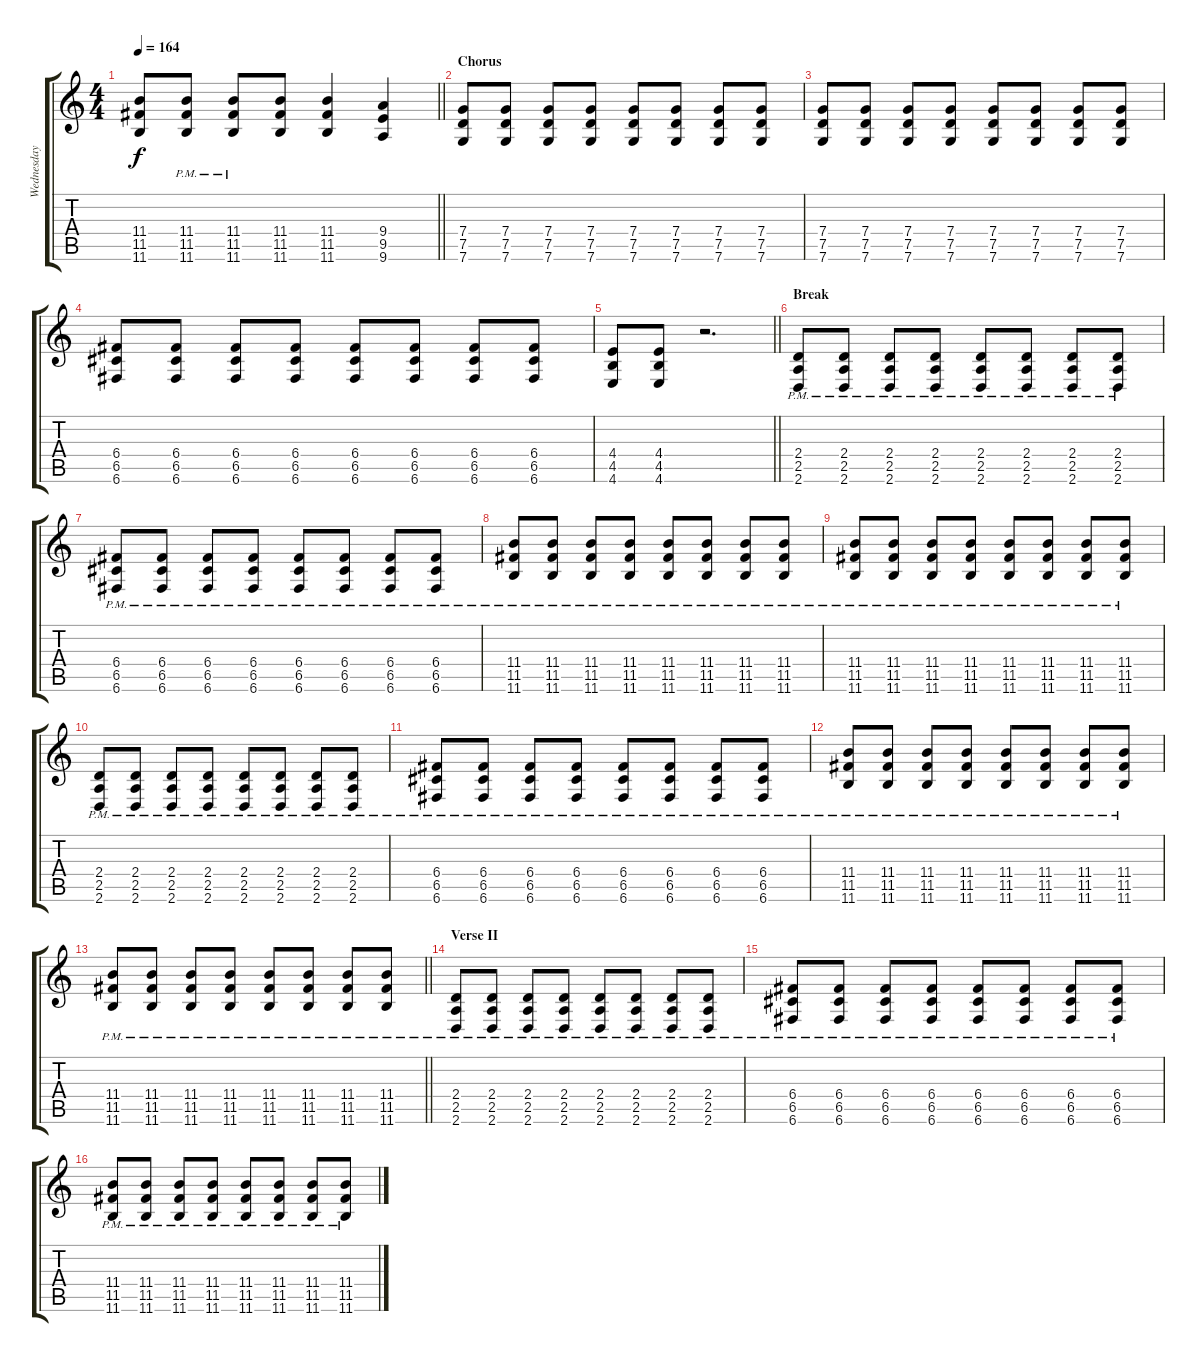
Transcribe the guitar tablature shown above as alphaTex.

\track ("Wednesday 13" "Wednesday ") {instrument distortionguitar}
\staff {score tabs}
\tuning (D4 A3 F3 C3 G2 C2) {hide}
\ts (4 4)
\tempo 164
\clef g2
\barLineRight lightlight
\ks c
(11.4 11.5 11.6).8{dy f} (11.4{pm} 11.5{pm} 11.6{pm}).8 (11.4{pm} 11.5{pm} 11.6{pm}).8 (11.4 11.5 11.6).8 (11.4 11.5 11.6).4 (9.4 9.5 9.6).4 |
\section ("" "Chorus")
(7.4 7.5 7.6).8 (7.4 7.5 7.6).8 (7.4 7.5 7.6).8 (7.4 7.5 7.6).8 (7.4 7.5 7.6).8 (7.4 7.5 7.6).8 (7.4 7.5 7.6).8 (7.4 7.5 7.6).8 |
(7.4 7.5 7.6).8 (7.4 7.5 7.6).8 (7.4 7.5 7.6).8 (7.4 7.5 7.6).8 (7.4 7.5 7.6).8 (7.4 7.5 7.6).8 (7.4 7.5 7.6).8 (7.4 7.5 7.6).8 |
(6.4 6.5 6.6).8 (6.4 6.5 6.6).8 (6.4 6.5 6.6).8 (6.4 6.5 6.6).8 (6.4 6.5 6.6).8 (6.4 6.5 6.6).8 (6.4 6.5 6.6).8 (6.4 6.5 6.6).8 |
\barLineRight lightlight
(4.4 4.5 4.6).8 (4.4 4.5 4.6).8 r.2{d} |
\section ("" "Break")
(2.4{pm} 2.5{pm} 2.6{pm}).8 (2.4{pm} 2.5{pm} 2.6{pm}).8 (2.4{pm} 2.5{pm} 2.6{pm}).8 (2.4{pm} 2.5{pm} 2.6{pm}).8 (2.4{pm} 2.5{pm} 2.6{pm}).8 (2.4{pm} 2.5{pm} 2.6{pm}).8 (2.4{pm} 2.5{pm} 2.6{pm}).8 (2.4{pm} 2.5{pm} 2.6{pm}).8 |
(6.4{pm} 6.5{pm} 6.6{pm}).8 (6.4{pm} 6.5{pm} 6.6{pm}).8 (6.4{pm} 6.5{pm} 6.6{pm}).8 (6.4{pm} 6.5{pm} 6.6{pm}).8 (6.4{pm} 6.5{pm} 6.6{pm}).8 (6.4{pm} 6.5{pm} 6.6{pm}).8 (6.4{pm} 6.5{pm} 6.6{pm}).8 (6.4{pm} 6.5{pm} 6.6{pm}).8 |
(11.4{pm} 11.5{pm} 11.6{pm}).8 (11.4{pm} 11.5{pm} 11.6{pm}).8 (11.4{pm} 11.5{pm} 11.6{pm}).8 (11.4{pm} 11.5{pm} 11.6{pm}).8 (11.4{pm} 11.5{pm} 11.6{pm}).8 (11.4{pm} 11.5{pm} 11.6{pm}).8 (11.4{pm} 11.5{pm} 11.6{pm}).8 (11.4{pm} 11.5{pm} 11.6{pm}).8 |
(11.4{pm} 11.5{pm} 11.6{pm}).8 (11.4{pm} 11.5{pm} 11.6{pm}).8 (11.4{pm} 11.5{pm} 11.6{pm}).8 (11.4{pm} 11.5{pm} 11.6{pm}).8 (11.4{pm} 11.5{pm} 11.6{pm}).8 (11.4{pm} 11.5{pm} 11.6{pm}).8 (11.4{pm} 11.5{pm} 11.6{pm}).8 (11.4{pm} 11.5{pm} 11.6{pm}).8 |
(2.4{pm} 2.5{pm} 2.6{pm}).8 (2.4{pm} 2.5{pm} 2.6{pm}).8 (2.4{pm} 2.5{pm} 2.6{pm}).8 (2.4{pm} 2.5{pm} 2.6{pm}).8 (2.4{pm} 2.5{pm} 2.6{pm}).8 (2.4{pm} 2.5{pm} 2.6{pm}).8 (2.4{pm} 2.5{pm} 2.6{pm}).8 (2.4{pm} 2.5{pm} 2.6{pm}).8 |
(6.4{pm} 6.5{pm} 6.6{pm}).8 (6.4{pm} 6.5{pm} 6.6{pm}).8 (6.4{pm} 6.5{pm} 6.6{pm}).8 (6.4{pm} 6.5{pm} 6.6{pm}).8 (6.4{pm} 6.5{pm} 6.6{pm}).8 (6.4{pm} 6.5{pm} 6.6{pm}).8 (6.4{pm} 6.5{pm} 6.6{pm}).8 (6.4{pm} 6.5{pm} 6.6{pm}).8 |
(11.4{pm} 11.5{pm} 11.6{pm}).8 (11.4{pm} 11.5{pm} 11.6{pm}).8 (11.4{pm} 11.5{pm} 11.6{pm}).8 (11.4{pm} 11.5{pm} 11.6{pm}).8 (11.4{pm} 11.5{pm} 11.6{pm}).8 (11.4{pm} 11.5{pm} 11.6{pm}).8 (11.4{pm} 11.5{pm} 11.6{pm}).8 (11.4{pm} 11.5{pm} 11.6{pm}).8 |
\barLineRight lightlight
(11.4{pm} 11.5{pm} 11.6{pm}).8 (11.4{pm} 11.5{pm} 11.6{pm}).8 (11.4{pm} 11.5{pm} 11.6{pm}).8 (11.4{pm} 11.5{pm} 11.6{pm}).8 (11.4{pm} 11.5{pm} 11.6{pm}).8 (11.4{pm} 11.5{pm} 11.6{pm}).8 (11.4{pm} 11.5{pm} 11.6{pm}).8 (11.4{pm} 11.5{pm} 11.6{pm}).8 |
\section ("" "Verse II")
(2.4{pm} 2.5{pm} 2.6{pm}).8 (2.4{pm} 2.5{pm} 2.6{pm}).8 (2.4{pm} 2.5{pm} 2.6{pm}).8 (2.4{pm} 2.5{pm} 2.6{pm}).8 (2.4{pm} 2.5{pm} 2.6{pm}).8 (2.4{pm} 2.5{pm} 2.6{pm}).8 (2.4{pm} 2.5{pm} 2.6{pm}).8 (2.4{pm} 2.5{pm} 2.6{pm}).8 |
(6.4{pm} 6.5{pm} 6.6{pm}).8 (6.4{pm} 6.5{pm} 6.6{pm}).8 (6.4{pm} 6.5{pm} 6.6{pm}).8 (6.4{pm} 6.5{pm} 6.6{pm}).8 (6.4{pm} 6.5{pm} 6.6{pm}).8 (6.4{pm} 6.5{pm} 6.6{pm}).8 (6.4{pm} 6.5{pm} 6.6{pm}).8 (6.4{pm} 6.5{pm} 6.6{pm}).8 |
(11.4{pm} 11.5{pm} 11.6{pm}).8 (11.4{pm} 11.5{pm} 11.6{pm}).8 (11.4{pm} 11.5{pm} 11.6{pm}).8 (11.4{pm} 11.5{pm} 11.6{pm}).8 (11.4{pm} 11.5{pm} 11.6{pm}).8 (11.4{pm} 11.5{pm} 11.6{pm}).8 (11.4{pm} 11.5{pm} 11.6{pm}).8 (11.4{pm} 11.5{pm} 11.6{pm}).8
